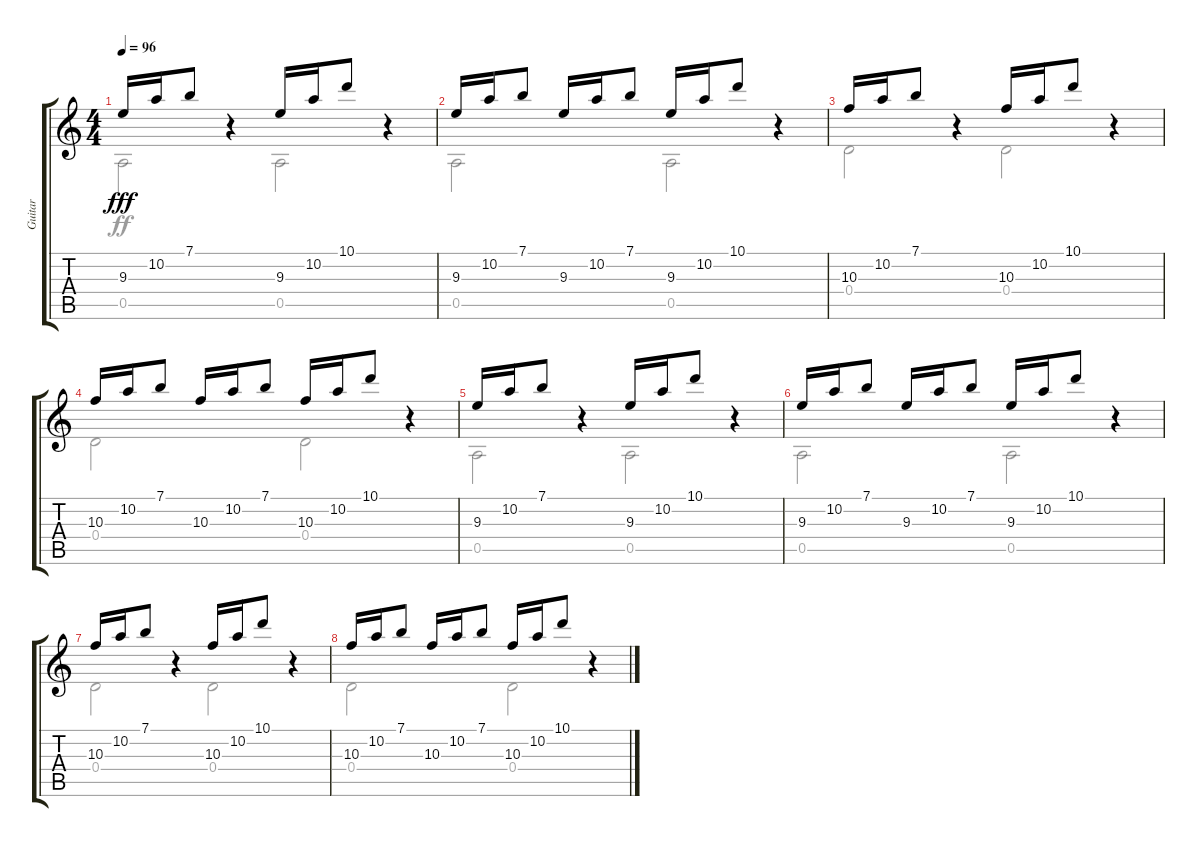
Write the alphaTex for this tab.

\track ("Guitar" "Guitar") {instrument acousticguitarnylon}
\staff {score tabs}
\tuning (E4 B3 G3 D3 A2 E2) {hide}
\voice
\ts (4 4)
\tempo 96
\clef g2
\ks c
9.3.16{dy fff} 10.2.16 7.1.8 r.4 9.3.16 10.2.16 10.1.8 r.4 |
9.3.16 10.2.16 7.1.8 9.3.16 10.2.16 7.1.8 9.3.16 10.2.16 10.1.8 r.4 |
10.3.16 10.2.16 7.1.8 r.4 10.3.16 10.2.16 10.1.8 r.4 |
10.3.16 10.2.16 7.1.8 10.3.16 10.2.16 7.1.8 10.3.16 10.2.16 10.1.8 r.4 |
9.3.16 10.2.16 7.1.8 r.4 9.3.16 10.2.16 10.1.8 r.4 |
9.3.16 10.2.16 7.1.8 9.3.16 10.2.16 7.1.8 9.3.16 10.2.16 10.1.8 r.4 |
10.3.16 10.2.16 7.1.8 r.4 10.3.16 10.2.16 10.1.8 r.4 |
10.3.16 10.2.16 7.1.8 10.3.16 10.2.16 7.1.8 10.3.16 10.2.16 10.1.8 r.4
\voice
\clef g2
\ottava regular
\simile none
\ks c
0.5.2{dy ff} 0.5.2 |
0.5.2 0.5.2 |
0.4.2 0.4.2 |
0.4.2 0.4.2 |
0.5.2 0.5.2 |
0.5.2 0.5.2 |
0.4.2 0.4.2 |
0.4.2 0.4.2
